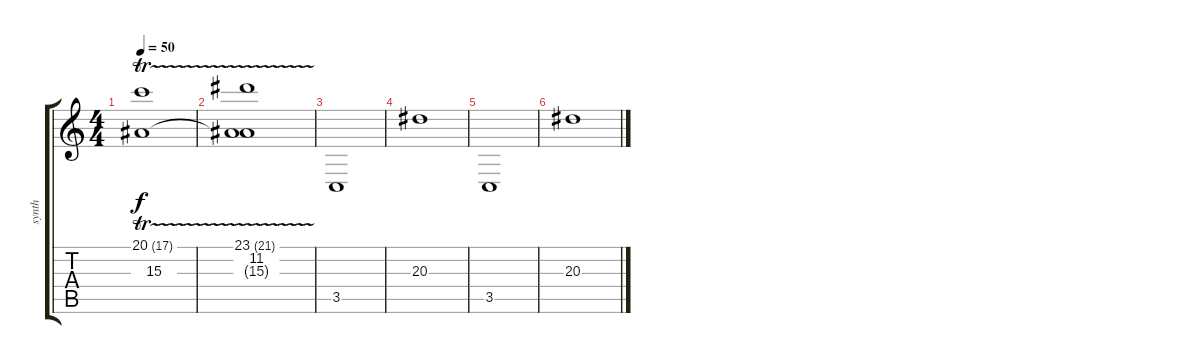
\track ("synth" "synth") {instrument stringensemble2}
\staff {score tabs}
\tuning (E4 B3 G3 D3 A2 E2) {hide}
\ts (4 4)
\tempo 50
\clef g2
\ks c
(20.1{tr (17 64)} 15.3{t}).1{dy f instrument stringensemble1} |
(23.1{tr (21 64)} 11.2{t} 15.3{t}).1 |
3.5.1 |
20.3.1 |
3.5.1 |
20.3.1
